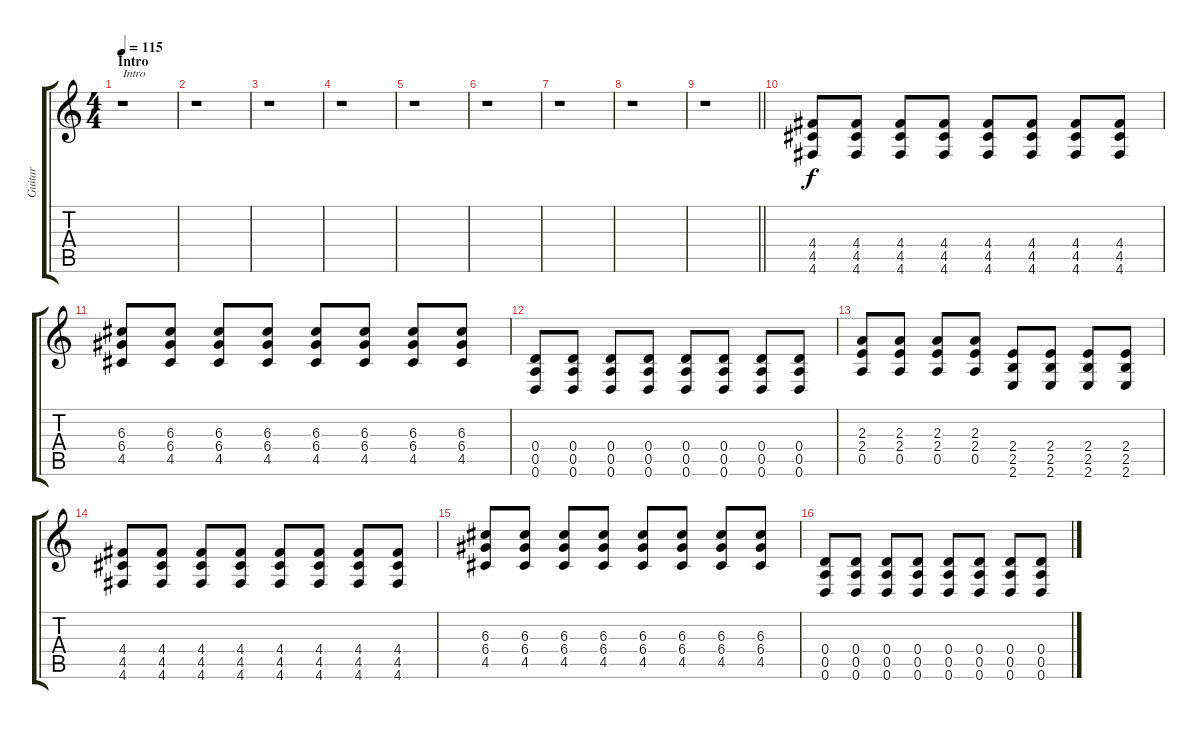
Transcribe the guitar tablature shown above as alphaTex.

\track ("Guitar " "Guitar ") {instrument overdrivenguitar}
\staff {score tabs}
\tuning (E4 B3 G3 D3 A2 D2) {hide}
\ts (4 4)
\section ("" "Intro")
\tempo 115
\clef g2
\ks c
r.1{txt "Intro" dy f instrument overdrivenguitar} |
r.1 |
r.1 |
r.1 |
r.1 |
r.1 |
r.1 |
r.1 |
\barLineRight lightlight
r.1 |
(4.4 4.5 4.6).8 (4.4 4.5 4.6).8 (4.4 4.5 4.6).8 (4.4 4.5 4.6).8 (4.4 4.5 4.6).8 (4.4 4.5 4.6).8 (4.4 4.5 4.6).8 (4.4 4.5 4.6).8 |
(6.3 6.4 4.5).8 (6.3 6.4 4.5).8 (6.3 6.4 4.5).8 (6.3 6.4 4.5).8 (6.3 6.4 4.5).8 (6.3 6.4 4.5).8 (6.3 6.4 4.5).8 (6.3 6.4 4.5).8 |
(0.4 0.5 0.6).8 (0.4 0.5 0.6).8 (0.4 0.5 0.6).8 (0.4 0.5 0.6).8 (0.4 0.5 0.6).8 (0.4 0.5 0.6).8 (0.4 0.5 0.6).8 (0.4 0.5 0.6).8 |
(2.3 2.4 0.5).8 (2.3 2.4 0.5).8 (2.3 2.4 0.5).8 (2.3 2.4 0.5).8 (2.4 2.5 2.6).8 (2.4 2.5 2.6).8 (2.4 2.5 2.6).8 (2.4 2.5 2.6).8 |
(4.4 4.5 4.6).8 (4.4 4.5 4.6).8 (4.4 4.5 4.6).8 (4.4 4.5 4.6).8 (4.4 4.5 4.6).8 (4.4 4.5 4.6).8 (4.4 4.5 4.6).8 (4.4 4.5 4.6).8 |
(6.3 6.4 4.5).8 (6.3 6.4 4.5).8 (6.3 6.4 4.5).8 (6.3 6.4 4.5).8 (6.3 6.4 4.5).8 (6.3 6.4 4.5).8 (6.3 6.4 4.5).8 (6.3 6.4 4.5).8 |
(0.4 0.5 0.6).8 (0.4 0.5 0.6).8 (0.4 0.5 0.6).8 (0.4 0.5 0.6).8 (0.4 0.5 0.6).8 (0.4 0.5 0.6).8 (0.4 0.5 0.6).8 (0.4 0.5 0.6).8
